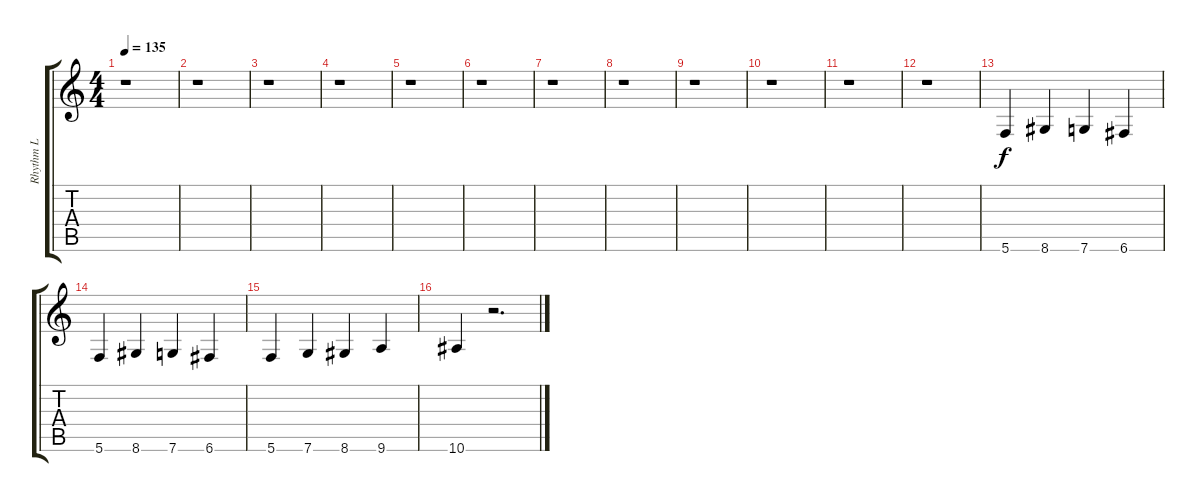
\track ("Rhythm L" "Rhythm L") {instrument distortionguitar}
\staff {score tabs}
\tuning (C4 G3 Eb3 Bb2 F2 C2) {hide}
\ts (4 4)
\tempo 135
\clef g2
\ks c
r.1{dy f} |
r.1 |
r.1 |
r.1 |
r.1 |
r.1 |
r.1 |
r.1 |
r.1 |
r.1 |
r.1 |
r.1 |
5.6.4 8.6.4 7.6.4 6.6.4 |
5.6.4 8.6.4 7.6.4 6.6.4 |
5.6.4 7.6.4 8.6.4 9.6.4 |
10.6.4 r.2{d}
